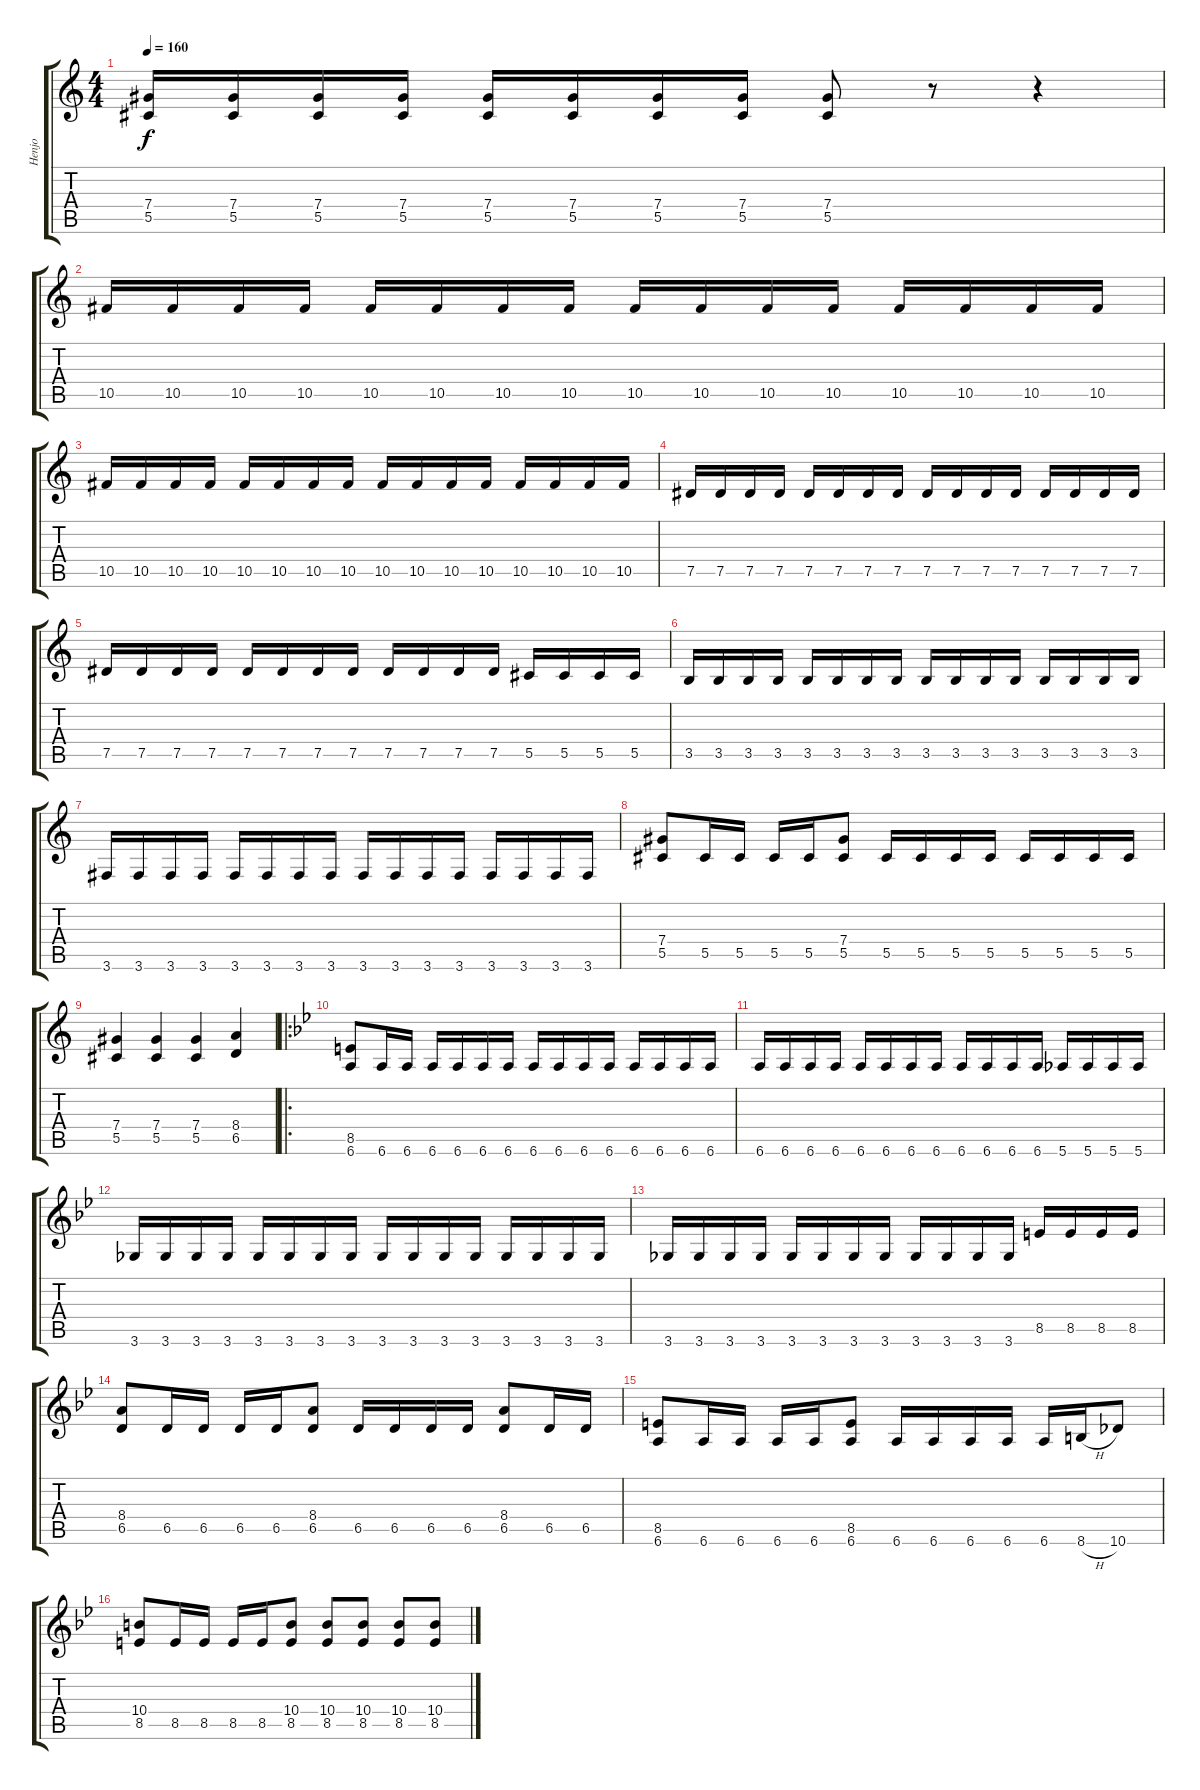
\track ("Henjo" "Henjo") {instrument distortionguitar}
\staff {score tabs}
\tuning (Eb4 Bb3 Gb3 Db3 Ab2 Eb2) {hide}
\ts (4 4)
\tempo 160
\clef g2
\ks c
(7.4 5.5).16{dy f} (7.4 5.5).16 (7.4 5.5).16 (7.4 5.5).16 (7.4 5.5).16 (7.4 5.5).16 (7.4 5.5).16 (7.4 5.5).16 (7.4 5.5).8 r.8 r.4 |
10.5.16 10.5.16 10.5.16 10.5.16 10.5.16 10.5.16 10.5.16 10.5.16 10.5.16 10.5.16 10.5.16 10.5.16 10.5.16 10.5.16 10.5.16 10.5.16 |
10.5.16 10.5.16 10.5.16 10.5.16 10.5.16 10.5.16 10.5.16 10.5.16 10.5.16 10.5.16 10.5.16 10.5.16 10.5.16 10.5.16 10.5.16 10.5.16 |
7.5.16 7.5.16 7.5.16 7.5.16 7.5.16 7.5.16 7.5.16 7.5.16 7.5.16 7.5.16 7.5.16 7.5.16 7.5.16 7.5.16 7.5.16 7.5.16 |
7.5.16 7.5.16 7.5.16 7.5.16 7.5.16 7.5.16 7.5.16 7.5.16 7.5.16 7.5.16 7.5.16 7.5.16 5.5.16 5.5.16 5.5.16 5.5.16 |
3.5.16 3.5.16 3.5.16 3.5.16 3.5.16 3.5.16 3.5.16 3.5.16 3.5.16 3.5.16 3.5.16 3.5.16 3.5.16 3.5.16 3.5.16 3.5.16 |
3.6.16 3.6.16 3.6.16 3.6.16 3.6.16 3.6.16 3.6.16 3.6.16 3.6.16 3.6.16 3.6.16 3.6.16 3.6.16 3.6.16 3.6.16 3.6.16 |
(7.4 5.5).8 5.5.16 5.5.16 5.5.16 5.5.16 (7.4 5.5).8 5.5.16 5.5.16 5.5.16 5.5.16 5.5.16 5.5.16 5.5.16 5.5.16 |
(7.4 5.5).4 (7.4 5.5).4 (7.4 5.5).4 (8.4 6.5).4 |
\ro
\ks bb
(8.5 6.6).8 6.6.16 6.6.16 6.6.16 6.6.16 6.6.16 6.6.16 6.6.16 6.6.16 6.6.16 6.6.16 6.6.16 6.6.16 6.6.16 6.6.16 |
6.6.16 6.6.16 6.6.16 6.6.16 6.6.16 6.6.16 6.6.16 6.6.16 6.6.16 6.6.16 6.6.16 6.6.16 5.6.16 5.6.16 5.6.16 5.6.16 |
3.6.16 3.6.16 3.6.16 3.6.16 3.6.16 3.6.16 3.6.16 3.6.16 3.6.16 3.6.16 3.6.16 3.6.16 3.6.16 3.6.16 3.6.16 3.6.16 |
3.6.16 3.6.16 3.6.16 3.6.16 3.6.16 3.6.16 3.6.16 3.6.16 3.6.16 3.6.16 3.6.16 3.6.16 8.5.16 8.5.16 8.5.16 8.5.16 |
(8.4 6.5).8 6.5.16 6.5.16 6.5.16 6.5.16 (8.4 6.5).8 6.5.16 6.5.16 6.5.16 6.5.16 (8.4 6.5).8 6.5.16 6.5.16 |
(8.5 6.6).8 6.6.16 6.6.16 6.6.16 6.6.16 (8.5 6.6).8 6.6.16 6.6.16 6.6.16 6.6.16 6.6.16 8.6{h}.16 10.6.8 |
(10.4 8.5).8 8.5.16 8.5.16 8.5.16 8.5.16 (10.4 8.5).8 (10.4 8.5).8 (10.4 8.5).8 (10.4 8.5).8 (10.4 8.5).8
